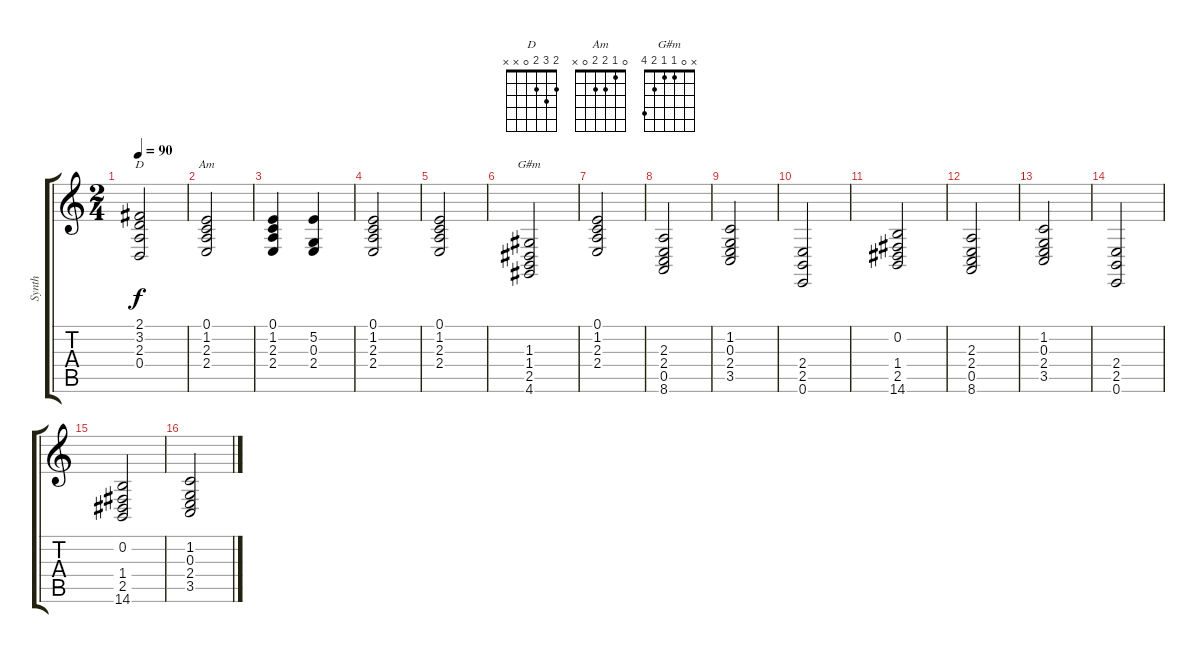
\track ("Synth" "Synth") {instrument stringensemble1}
\staff {score tabs}
\tuning (E4 B3 G3 D3 A2 E2) {hide}
\chord ("D" 2 3 2 0 x x)
\chord ("Am" 0 1 2 2 0 x)
\chord ("G#m" x 0 1 1 2 4)
\ts (2 4)
\tempo 90
\clef g2
\ks c
(2.1 3.2 2.3 0.4).2{ch "D" dy f} |
(0.1 1.2 2.3 2.4).2{ch "Am"} |
(0.1 1.2 2.3 2.4).4 (5.2 0.3 2.4).4 |
(0.1 1.2 2.3 2.4).2 |
(0.1 1.2 2.3 2.4).2 |
(1.3 1.4 2.5 4.6).2{ch "G#m"} |
(0.1 1.2 2.3 2.4).2 |
(2.3 2.4 0.5 8.6).2 |
(1.2 0.3 2.4 3.5).2 |
(2.4 2.5 0.6).2 |
(0.2 1.4 2.5 14.6).2 |
(2.3 2.4 0.5 8.6).2 |
(1.2 0.3 2.4 3.5).2 |
(2.4 2.5 0.6).2 |
(0.2 1.4 2.5 14.6).2 |
(1.2 0.3 2.4 3.5).2
